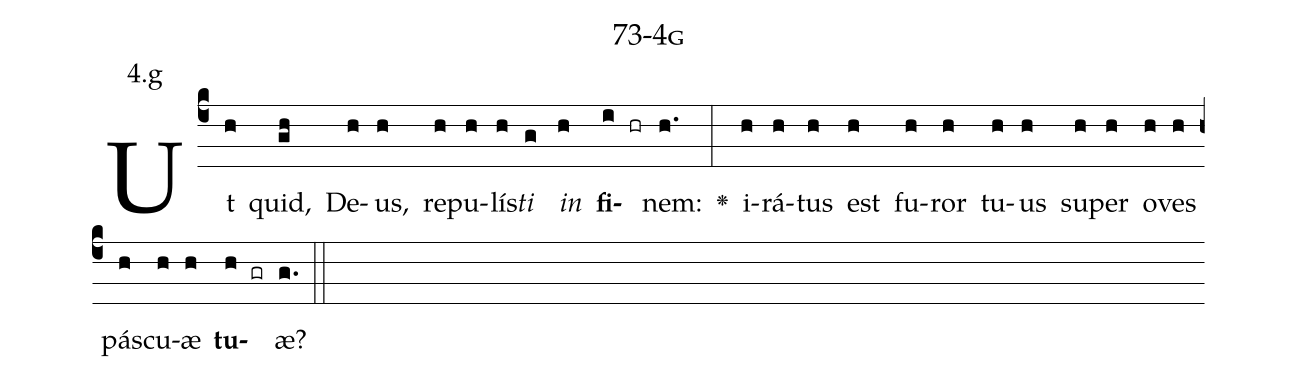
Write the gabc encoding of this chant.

name: 73-4g;
annotation: 4.g;
%%
(c4)Ut(h) quid,(gh) De(h)us,(h) re(h)pu(h)lís(h)<i>ti</i>(g) <i>in</i>(h) <b>fi</b>(i hr)nem:(h.) <v>\greheightstar</v>(:) i(h)rá(h)tus(h) est(h) fu(h)ror(h) tu(h)us(h) su(h)per(h) o(h)ves(h) pás(h)cu(h)æ(h) <b>tu</b>(h gr)æ?(g.) (::)


%E(h) u(h) o(h) u(h) a(h) e.(g.) (::)
